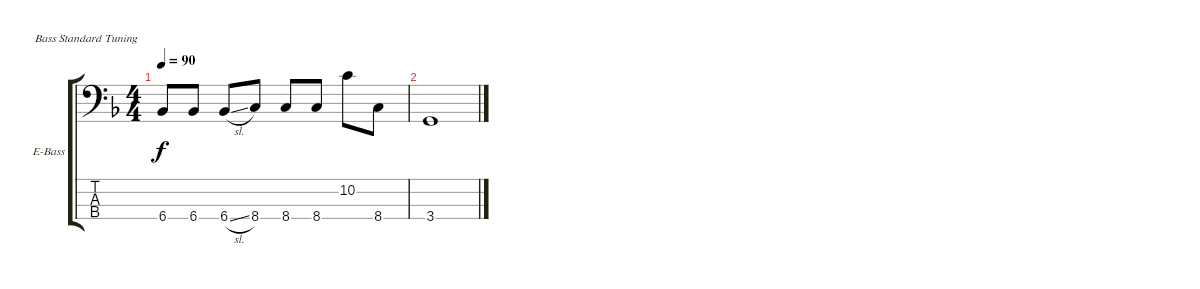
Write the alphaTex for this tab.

\bracketExtendMode groupsimilarinstruments
\firstSystemTrackNameOrientation horizontal
\otherSystemsTrackNameOrientation horizontal
\track ("Guitar 4 (bass)" "E-Bass") {instrument electricbasspick}
\staff {score tabs}
\tuning (G2 D2 A1 E1)
\ts (4 4)
\tempo 90
\clef f4
\ks f
6.4.8{dy f} 6.4.8 6.4{sl}.8 8.4.8 8.4.8 8.4.8 10.2.8 8.4.8 |
3.4.1
